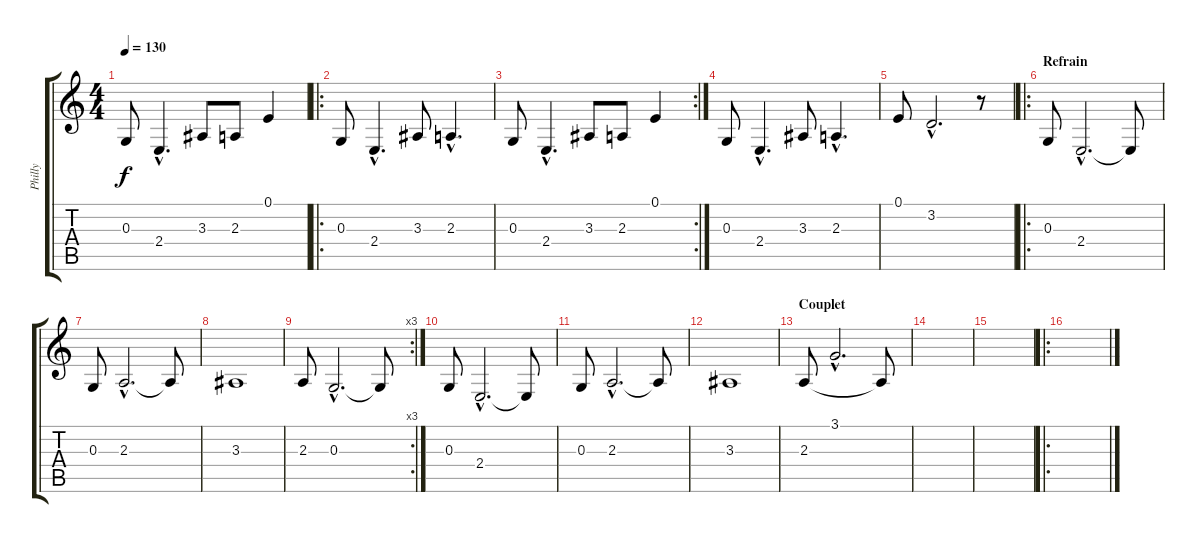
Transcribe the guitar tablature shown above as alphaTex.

\track ("Philly" "Philly") {instrument altosax}
\staff {score tabs}
\tuning (E4 B3 G3 D3 A2 E2) {hide}
\ts (4 4)
\tempo 130
\clef g2
\ks c
0.3.8{dy f} 2.4{hac}.4{d} 3.3.8 2.3.8 0.1.4 |
\ro
0.3.8 2.4{hac}.4{d} 3.3.8 2.3{hac}.4{d} |
\rc 2
0.3.8 2.4{hac}.4{d} 3.3.8 2.3.8 0.1.4 |
0.3.8 2.4{hac}.4{d} 3.3.8 2.3{hac}.4{d} |
0.1.8 3.2{hac}.2{d} r.8 |
\ro
\section ("" "Refrain")
0.3.8{volume 12} 2.4{hac}.2{d} 2.4{t}.8 |
0.3.8 2.3{hac}.2{d} 2.3{t}.8 |
3.3.1 |
\rc 3
2.3.8 0.3{hac}.2{d} 0.3{t}.8 |
0.3.8 2.4{hac}.2{d} 2.4{t}.8 |
0.3.8 2.3{hac}.2{d} 2.3{t}.8 |
3.3.1 |
\section ("" "Couplet")
2.3.8 3.1{hac}.2{d} 2.3{t}.8 |
|
|
\ro
